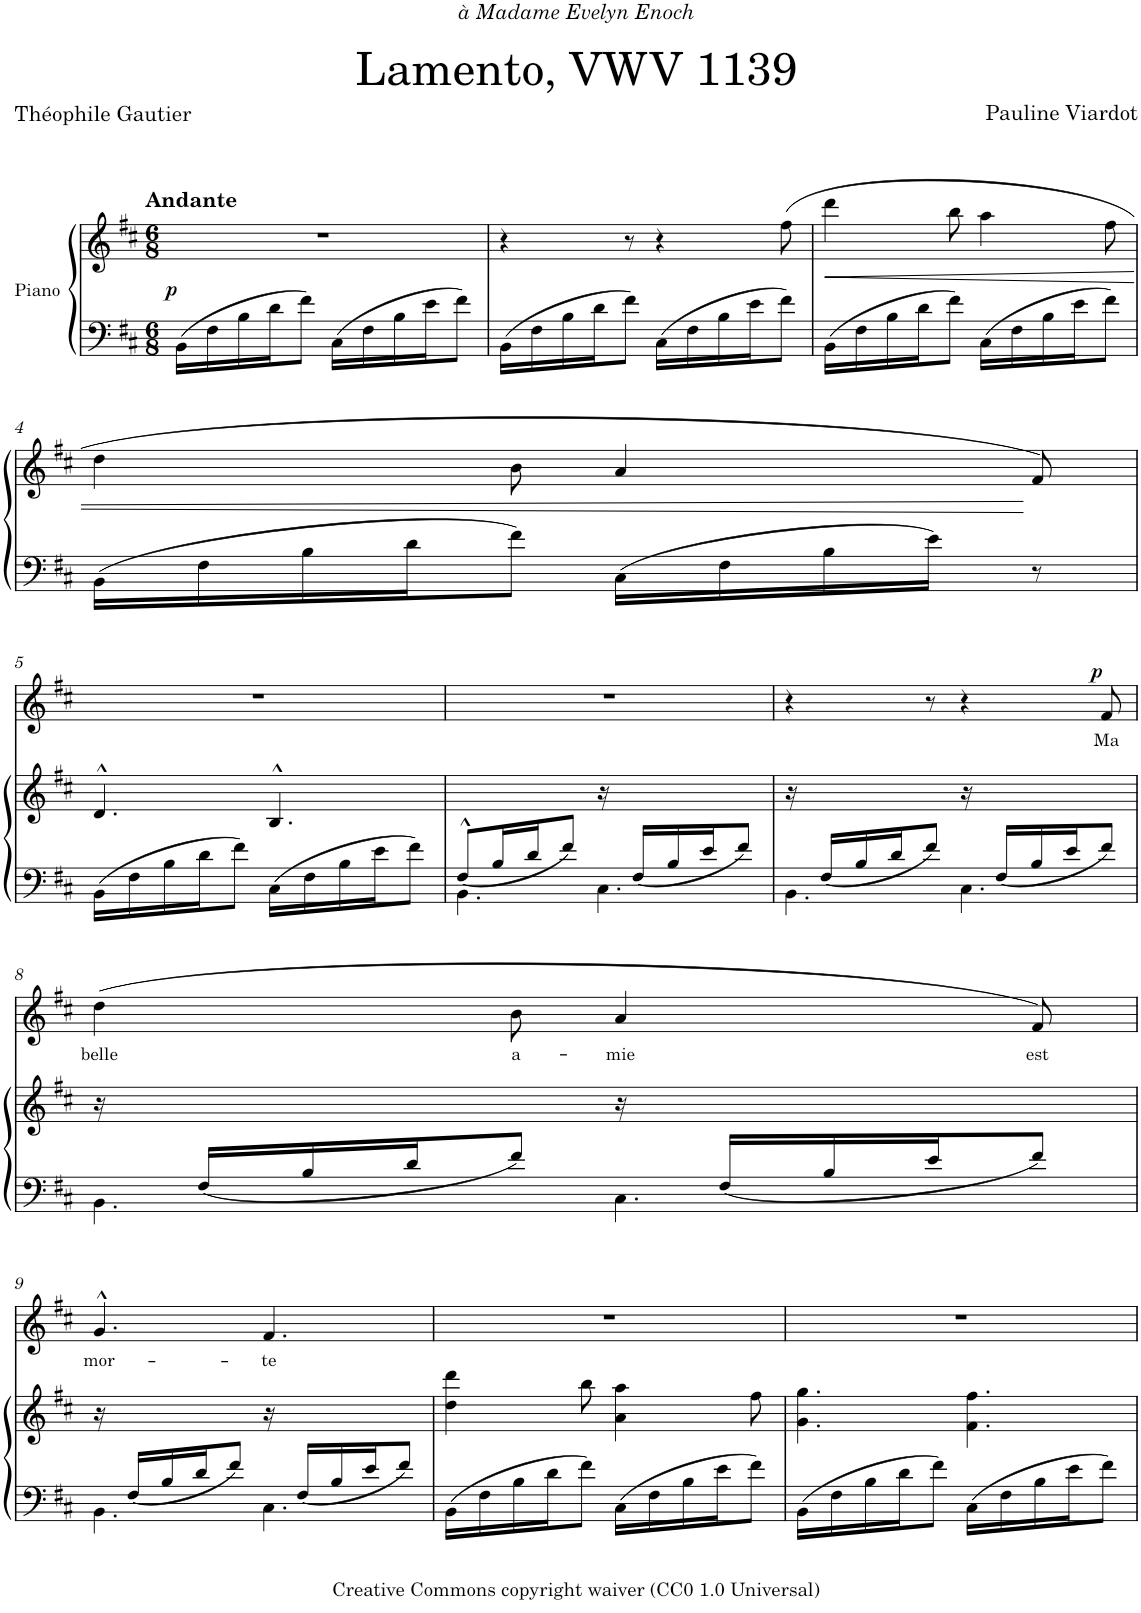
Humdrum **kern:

**kern	**kern	**dynam	**kern	**text	**dynam
*part2	*part2	*part2	*part1	*part1	*part1
*staff3	*staff2	*staff2/3	*staff1	*staff1	*staff1
*I"Piano	*	*	*I"Chant Voice	*	*
*I'Pno	*	*	*	*	*
*clefF4	*clefG2	*	*clefG2	*	*
*k[f#c#]	*k[f#c#]	*	*k[f#c#]	*	*
*M6/8	*M6/8	*	*M6/8	*	*
=1	=1	=1	=1	=1	=1
!	!	!	!LO:TX:a:B:t=Andante	!	!
!	!	!LO:DY:a=2	!	!	!
16BB\LL	2.r	p	2.r	.	.
16F#\	.	.	.	.	.
16B\	.	.	.	.	.
16d\J	.	.	.	.	.
8f#\J	.	.	.	.	.
16C#\LL	.	.	.	.	.
16F#\	.	.	.	.	.
16B\	.	.	.	.	.
16e\J	.	.	.	.	.
8f#\J	.	.	.	.	.
=2	=2	=2	=2	=2	=2
16BB\LL	4r	.	2.r	.	.
16F#\	.	.	.	.	.
16B\	.	.	.	.	.
16d\J	.	.	.	.	.
8f#\J	8r	.	.	.	.
16C#\LL	4r	.	.	.	.
16F#\	.	.	.	.	.
16B\	.	.	.	.	.
16e\J	.	.	.	.	.
8f#\J	(8ff#\	.	.	.	.
=3	=3	=3	=3	=3	=3
!	!	!LO:HP:b	!	!	!
16BB\LL	4ddd\	<	2.r	.	.
16F#\	.	.	.	.	.
16B\	.	.	.	.	.
16d\J	.	.	.	.	.
8f#\J	8bb\	.	.	.	.
16C#\LL	4aa\	.	.	.	.
16F#\	.	.	.	.	.
16B\	.	.	.	.	.
16e\J	.	.	.	.	.
8f#\J	8ff#\	.	.	.	.
!!LO:LB:g=z
=4	=4	=4	=4	=4	=4
16BB\LL	4dd\	.	2.r	.	.
16F#\	.	.	.	.	.
16B\	.	.	.	.	.
16d\J	.	.	.	.	.
8f#\J	8b\	.	.	.	.
16C#\LL	4a/	.	.	.	.
16F#\	.	.	.	.	.
16B\	.	.	.	.	.
16e\JJ	.	.	.	.	.
8r	8f#/)	[	.	.	.
!!LO:LB:g=z
=5	=5	=5	=5	=5	=5
16BB\LL	4.d^^/	.	2.r	.	.
16F#\	.	.	.	.	.
16B\	.	.	.	.	.
16d\J	.	.	.	.	.
8f#\J	.	.	.	.	.
16C#\LL	4.B^^/	.	.	.	.
16F#\	.	.	.	.	.
16B\	.	.	.	.	.
16e\J	.	.	.	.	.
8f#\J	.	.	.	.	.
=6	=6	=6	=6	=6	=6
*^	*	*	*	*	*
8F#^^/L	4.BB\	4.ryy	.	2.r	.	.
16B/L	.	.	.	.	.	.
16d/J	.	.	.	.	.	.
8f#/J	.	.	.	.	.	.
16ryy	4.C#\	16r	.	.	.	.
16F#/LL	.	4ryy	.	.	.	.
16B/	.	.	.	.	.	.
16e/J	.	.	.	.	.	.
8f#/J	.	.	.	.	.	.
.	.	16ryy	.	.	.	.
=7	=7	=7	=7	=7	=7	=7
16ryy	4.BB\	16r	.	4r	.	.
16F#/LL	.	16ryy	.	.	.	.
16B/	.	.	.	.	.	.
16d/J	.	.	.	.	.	.
8f#/J	.	.	.	8r	.	.
16ryy	4.C#\	16r	.	4r	.	.
16F#/LL	.	4ryy	.	.	.	.
16B/	.	.	.	.	.	.
16e/J	.	.	.	.	.	.
!	!	!	!	!	!LO:LY:b	!LO:DY:a
8f#/J	.	.	.	8f#/	Ma	p
.	.	16ryy	.	.	.	.
!!LO:LB:g=z
=8	=8	=8	=8	=8	=8	=8
!	!	!	!	!	!LO:LY:b	!
16ryy	4.BB\	16r	.	(4dd\	belle	.
16F#/LL	.	16ryy	.	.	.	.
16B/	.	.	.	.	.	.
16d/J	.	.	.	.	.	.
!	!	!	!	!	!LO:LY:b	!
8f#/J	.	.	.	8b\	a-	.
!	!	!	!	!	!LO:LY:b	!
16ryy	4.C#\	16r	.	4a/	-mie	.
16F#/LL	.	4ryy	.	.	.	.
16B/	.	.	.	.	.	.
16e/J	.	.	.	.	.	.
!	!	!	!	!	!LO:LY:b	!
8f#/J	.	.	.	8f#/)	est	.
.	.	16ryy	.	.	.	.
!!LO:LB:g=z
=9	=9	=9	=9	=9	=9	=9
!	!	!	!	!	!LO:LY:b	!
16ryy	4.BB\	16r	.	4.g^^/	mor-	.
16F#/LL	.	16ryy	.	.	.	.
16B/	.	.	.	.	.	.
16d/J	.	.	.	.	.	.
8f#/J	.	.	.	.	.	.
!	!	!	!	!	!LO:LY:b	!
16ryy	4.C#\	16r	.	4.f#/	-te	.
16F#/LL	.	4ryy	.	.	.	.
16B/	.	.	.	.	.	.
16e/J	.	.	.	.	.	.
8f#/J	.	.	.	.	.	.
.	.	16ryy	.	.	.	.
*v	*v	*	*	*	*	*
=10	=10	=10	=10	=10	=10
16BB\LL	4dd\ 4ddd\	.	2.r	.	.
16F#\	.	.	.	.	.
16B\	.	.	.	.	.
16d\J	.	.	.	.	.
8f#\J	8bb\	.	.	.	.
16C#\LL	4a\ 4aa\	.	.	.	.
16F#\	.	.	.	.	.
16B\	.	.	.	.	.
16e\J	.	.	.	.	.
8f#\J	8ff#\	.	.	.	.
=11	=11	=11	=11	=11	=11
16BB\LL	4.g\ 4.gg\	.	2.r	.	.
16F#\	.	.	.	.	.
16B\	.	.	.	.	.
16d\J	.	.	.	.	.
8f#\J	.	.	.	.	.
16C#\LL	4.f#\ 4.ff#\	.	.	.	.
16F#\	.	.	.	.	.
16B\	.	.	.	.	.
16e\J	.	.	.	.	.
8f#\J	.	.	.	.	.
=	=	=	=	=	=
*-	*-	*-	*-	*-	*-
